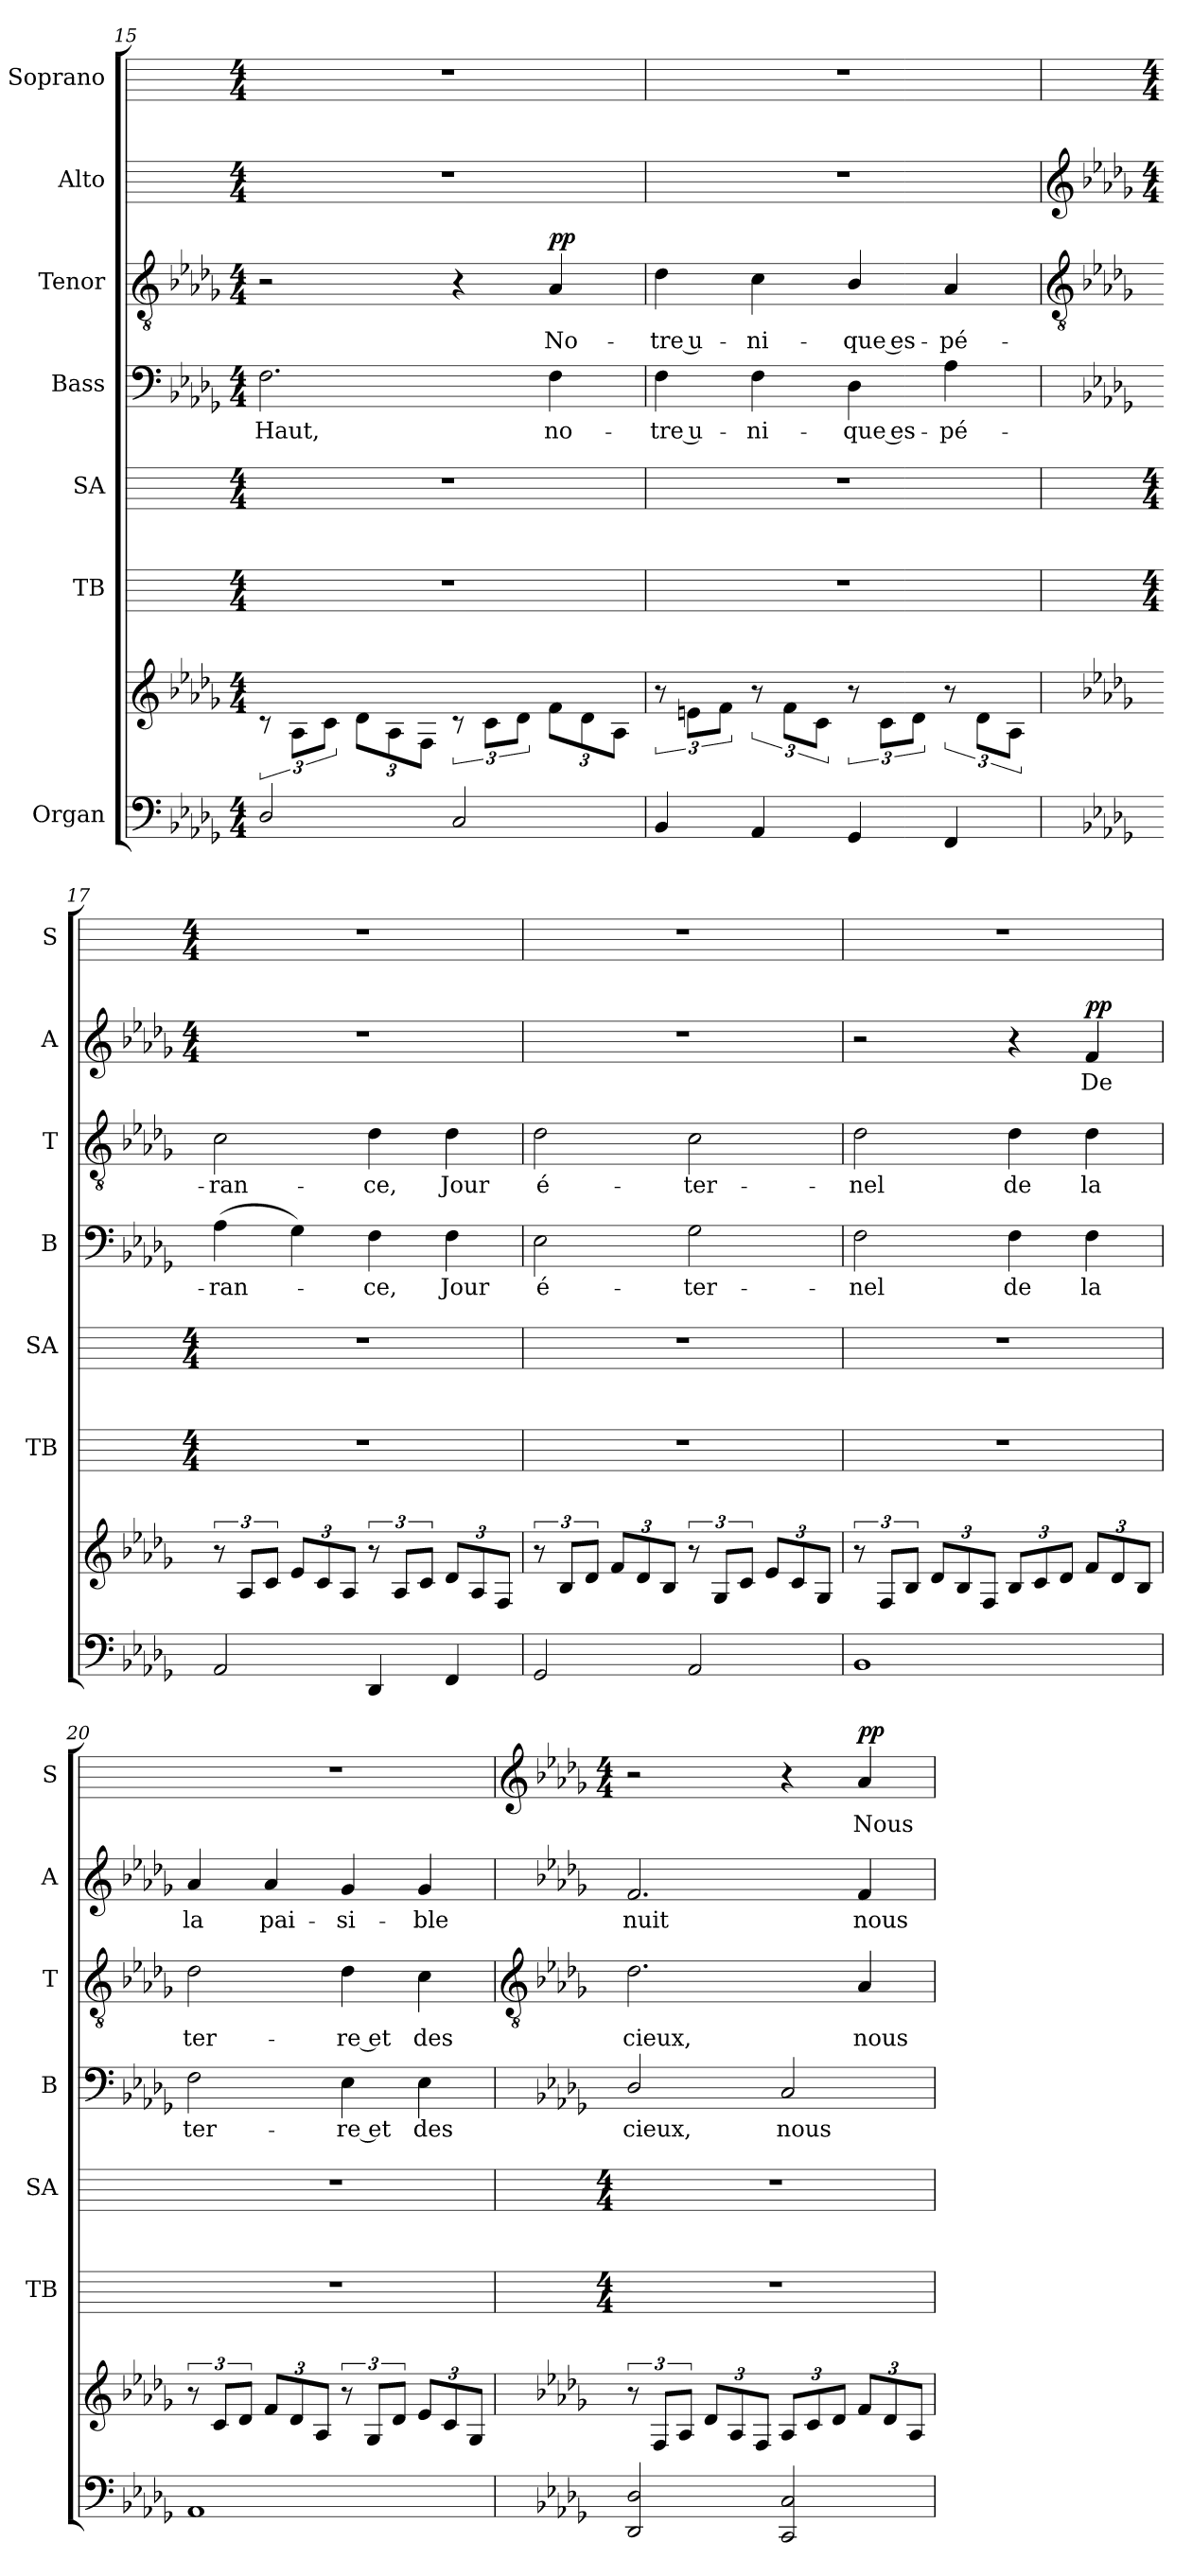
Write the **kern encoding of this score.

**kern	**kern	**kern	**kern	**kern	**text	**kern	**text	**dynam	**kern	**text	**dynam	**kern	**text	**dynam
*part7	*part7	*part6	*part5	*part4	*part4	*part3	*part3	*part3	*part2	*part2	*part2	*part1	*part1	*part1
*staff8	*staff7	*staff6	*staff5	*staff4	*staff4	*staff3	*staff3	*staff3	*staff2	*staff2	*staff2	*staff1	*staff1	*staff1
*I"Organ	*	*I"TB	*I"SA	*I"Bass	*	*I"Tenor	*	*	*I"Alto	*	*	*I"Soprano	*	*
*	*	*I'TB	*I'SA	*I'B	*	*I'T	*	*	*I'A	*	*	*I'S	*	*
*clefF4	*clefG2	*	*	*clefF4	*	*clefGv2	*	*	*	*	*	*	*	*
*k[b-e-a-d-g-]	*k[b-e-a-d-g-]	*	*	*k[b-e-a-d-g-]	*	*k[b-e-a-d-g-]	*	*	*	*	*	*	*	*
*D-:	*D-:	*	*	*D-:	*	*D-:	*	*	*	*	*	*	*	*
*M4/4	*M4/4	*M4/4	*M4/4	*M4/4	*	*M4/4	*	*	*M4/4	*	*	*M4/4	*	*
=15	=15	=15	=15	=15	=15	=15	=15	=15	=15	=15	=15	=15	=15	=15
*	*^	*	*	*	*	*	*	*	*	*	*	*	*	*
!	!	!	!	!	!	!LO:LY:b	!	!	!	!	!	!	!	!	!
2D-/	1ryy	12r	1r	1r	2.F	-Haut,	2r	.	.	1r	.	.	1r	.	.
.	.	12A-\L	.	.	.	.	.	.	.	.	.	.	.	.	.
.	.	12c\J	.	.	.	.	.	.	.	.	.	.	.	.	.
.	.	12d-\L	.	.	.	.	.	.	.	.	.	.	.	.	.
.	.	12A-\	.	.	.	.	.	.	.	.	.	.	.	.	.
.	.	12F\J	.	.	.	.	.	.	.	.	.	.	.	.	.
2C	.	12r	.	.	.	.	4r	.	.	.	.	.	.	.	.
.	.	12c\L	.	.	.	.	.	.	.	.	.	.	.	.	.
.	.	12d-\J	.	.	.	.	.	.	.	.	.	.	.	.	.
!	!	!	!	!	!	!LO:LY:b	!	!LO:LY:b	!LO:DY:b	!	!	!	!	!	!
.	.	12f\L	.	.	4F	no-	4A-	No-	pp	.	.	.	.	.	.
.	.	12d-\	.	.	.	.	.	.	.	.	.	.	.	.	.
.	.	12A-\J	.	.	.	.	.	.	.	.	.	.	.	.	.
=16	=16	=16	=16	=16	=16	=16	=16	=16	=16	=16	=16	=16	=16	=16	=16
!	!	!	!	!	!	!LO:LY:b	!	!LO:LY:b	!	!	!	!	!	!	!
*	*v	*v	*	*	*	*	*	*	*	*	*	*	*	*	*
4BB-	12r	1r	1r	4F	-tre u-	4d-	-tre u-	.	1r	.	.	1r	.	.
.	12en\L	.	.	.	.	.	.	.	.	.	.	.	.	.
.	12f\J	.	.	.	.	.	.	.	.	.	.	.	.	.
!	!	!	!	!	!LO:LY:b	!	!LO:LY:b	!	!	!	!	!	!	!
4AA-	12r	.	.	4F	-ni-	4c	-ni-	.	.	.	.	.	.	.
.	12f\L	.	.	.	.	.	.	.	.	.	.	.	.	.
.	12c\J	.	.	.	.	.	.	.	.	.	.	.	.	.
!	!	!	!	!	!LO:LY:b	!	!LO:LY:b	!	!	!	!	!	!	!
4GG-	12r	.	.	4D-	-que es-	4B-/	-que es-	.	.	.	.	.	.	.
.	12c\L	.	.	.	.	.	.	.	.	.	.	.	.	.
.	12d-\J	.	.	.	.	.	.	.	.	.	.	.	.	.
!	!	!	!	!	!LO:LY:b	!	!LO:LY:b	!	!	!	!	!	!	!
4FF	12r	.	.	4A-	-pé-	4A-	-pé-	.	.	.	.	.	.	.
.	12d-\L	.	.	.	.	.	.	.	.	.	.	.	.	.
.	12A-\J	.	.	.	.	.	.	.	.	.	.	.	.	.
!!LO:LB:g=z
=17	=17	=17	=17	=17	=17	=17	=17	=17	=17	=17	=17	=17	=17	=17
*	*	*	*	*	*	*clefGv2	*	*	*clefG2	*	*	*	*	*
*	*	*	*	*	*	*	*	*	*k[b-e-a-d-g-]	*	*	*	*	*
*	*	*	*	*	*	*	*	*	*D-:	*	*	*	*	*
*	*	*M4/4	*M4/4	*	*	*	*	*	*M4/4	*	*	*M4/4	*	*
!	!	!	!	!	!LO:LY:b	!	!LO:LY:b	!	!	!	!	!	!	!
2AA-	12r	1r	1r	(>4A-	-ran-	2c	-ran-	.	1r	.	.	1r	.	.
.	12A-L	.	.	.	.	.	.	.	.	.	.	.	.	.
.	12cJ	.	.	.	.	.	.	.	.	.	.	.	.	.
.	12e-L	.	.	4G-)	.	.	.	.	.	.	.	.	.	.
.	12c	.	.	.	.	.	.	.	.	.	.	.	.	.
.	12A-J	.	.	.	.	.	.	.	.	.	.	.	.	.
!	!	!	!	!	!LO:LY:b	!	!LO:LY:b	!	!	!	!	!	!	!
4DD-	12r	.	.	4F	ce,	4d-	-ce,	.	.	.	.	.	.	.
.	12A-L	.	.	.	.	.	.	.	.	.	.	.	.	.
.	12cJ	.	.	.	.	.	.	.	.	.	.	.	.	.
!	!	!	!	!	!LO:LY:b	!	!LO:LY:b	!	!	!	!	!	!	!
4FF	12d-L	.	.	4F	Jour	4d-	Jour	.	.	.	.	.	.	.
.	12A-	.	.	.	.	.	.	.	.	.	.	.	.	.
.	12FJ	.	.	.	.	.	.	.	.	.	.	.	.	.
=18	=18	=18	=18	=18	=18	=18	=18	=18	=18	=18	=18	=18	=18	=18
!	!	!	!	!	!LO:LY:b	!	!LO:LY:b	!	!	!	!	!	!	!
2GG-	12r	1r	1r	2E-	é-	2d-	é-	.	1r	.	.	1r	.	.
.	12B-L	.	.	.	.	.	.	.	.	.	.	.	.	.
.	12d-J	.	.	.	.	.	.	.	.	.	.	.	.	.
.	12fL	.	.	.	.	.	.	.	.	.	.	.	.	.
.	12d-	.	.	.	.	.	.	.	.	.	.	.	.	.
.	12B-J	.	.	.	.	.	.	.	.	.	.	.	.	.
!	!	!	!	!	!LO:LY:b	!	!LO:LY:b	!	!	!	!	!	!	!
2AA-	12r	.	.	2G-	-ter-	2c	-ter-	.	.	.	.	.	.	.
.	12G-L	.	.	.	.	.	.	.	.	.	.	.	.	.
.	12cJ	.	.	.	.	.	.	.	.	.	.	.	.	.
.	12e-L	.	.	.	.	.	.	.	.	.	.	.	.	.
.	12c	.	.	.	.	.	.	.	.	.	.	.	.	.
.	12G-J	.	.	.	.	.	.	.	.	.	.	.	.	.
=19	=19	=19	=19	=19	=19	=19	=19	=19	=19	=19	=19	=19	=19	=19
!	!	!	!	!	!LO:LY:b	!	!LO:LY:b	!	!	!	!	!	!	!
1BB-	12r	1r	1r	2F	-nel	2d-	-nel	.	2r	.	.	1r	.	.
.	12FL	.	.	.	.	.	.	.	.	.	.	.	.	.
.	12B-J	.	.	.	.	.	.	.	.	.	.	.	.	.
.	12d-L	.	.	.	.	.	.	.	.	.	.	.	.	.
.	12B-	.	.	.	.	.	.	.	.	.	.	.	.	.
.	12FJ	.	.	.	.	.	.	.	.	.	.	.	.	.
!	!	!	!	!	!LO:LY:b	!	!LO:LY:b	!	!	!	!	!	!	!
.	12B-L	.	.	4F	de	4d-	de	.	4r	.	.	.	.	.
.	12c	.	.	.	.	.	.	.	.	.	.	.	.	.
.	12d-J	.	.	.	.	.	.	.	.	.	.	.	.	.
!	!	!	!	!	!LO:LY:b	!	!LO:LY:b	!	!	!LO:LY:b	!LO:DY:b	!	!	!
.	12fL	.	.	4F	la	4d-	la	.	4f	De	pp	.	.	.
.	12d-	.	.	.	.	.	.	.	.	.	.	.	.	.
.	12B-J	.	.	.	.	.	.	.	.	.	.	.	.	.
=20	=20	=20	=20	=20	=20	=20	=20	=20	=20	=20	=20	=20	=20	=20
!	!	!	!	!	!LO:LY:b	!	!LO:LY:b	!	!	!LO:LY:b	!	!	!	!
1AA-	12r	1r	1r	2F	ter-	2d-	ter-	.	4a-	la	.	1r	.	.
.	12cL	.	.	.	.	.	.	.	.	.	.	.	.	.
.	12d-J	.	.	.	.	.	.	.	.	.	.	.	.	.
!	!	!	!	!	!	!	!	!	!	!LO:LY:b	!	!	!	!
.	12fL	.	.	.	.	.	.	.	4a-	pai-	.	.	.	.
.	12d-	.	.	.	.	.	.	.	.	.	.	.	.	.
.	12A-J	.	.	.	.	.	.	.	.	.	.	.	.	.
!	!	!	!	!	!LO:LY:b	!	!LO:LY:b	!	!	!LO:LY:b	!	!	!	!
.	12r	.	.	4E-	-re et	4d-	-re et	.	4g-	-si-	.	.	.	.
.	12G-L	.	.	.	.	.	.	.	.	.	.	.	.	.
.	12d-J	.	.	.	.	.	.	.	.	.	.	.	.	.
!	!	!	!	!	!LO:LY:b	!	!LO:LY:b	!	!	!LO:LY:b	!	!	!	!
.	12e-L	.	.	4E-	des	4c	des	.	4g-	-ble	.	.	.	.
.	12c	.	.	.	.	.	.	.	.	.	.	.	.	.
.	12G-J	.	.	.	.	.	.	.	.	.	.	.	.	.
!!LO:LB:g=z
=21	=21	=21	=21	=21	=21	=21	=21	=21	=21	=21	=21	=21	=21	=21
*	*	*	*	*	*	*clefGv2	*	*	*	*	*	*clefG2	*	*
*	*	*	*	*	*	*	*	*	*	*	*	*k[b-e-a-d-g-]	*	*
*	*	*	*	*	*	*	*	*	*	*	*	*D-:	*	*
*	*	*M4/4	*M4/4	*	*	*	*	*	*	*	*	*M4/4	*	*
!	!	!	!	!	!LO:LY:b	!	!LO:LY:b	!	!	!LO:LY:b	!	!	!	!
2DD- 2D-	12r	1r	1r	2D-/	cieux,	2.d-	cieux,	.	2.f	nuit	.	2r	.	.
.	12FL	.	.	.	.	.	.	.	.	.	.	.	.	.
.	12A-J	.	.	.	.	.	.	.	.	.	.	.	.	.
.	12d-L	.	.	.	.	.	.	.	.	.	.	.	.	.
.	12A-	.	.	.	.	.	.	.	.	.	.	.	.	.
.	12FJ	.	.	.	.	.	.	.	.	.	.	.	.	.
!	!	!	!	!	!LO:LY:b	!	!	!	!	!	!	!	!	!
2CC 2C	12A-L	.	.	2C	nous	.	.	.	.	.	.	4r	.	.
.	12c	.	.	.	.	.	.	.	.	.	.	.	.	.
.	12d-J	.	.	.	.	.	.	.	.	.	.	.	.	.
!	!	!	!	!	!	!	!LO:LY:b	!	!	!LO:LY:b	!	!	!LO:LY:b	!LO:DY:b
.	12fL	.	.	.	.	4A-	nous	.	4f	nous	.	4a-	Nous	pp
.	12d-	.	.	.	.	.	.	.	.	.	.	.	.	.
.	12A-J	.	.	.	.	.	.	.	.	.	.	.	.	.
=	=	=	=	=	=	=	=	=	=	=	=	=	=	=
*-	*-	*-	*-	*-	*-	*-	*-	*-	*-	*-	*-	*-	*-	*-
